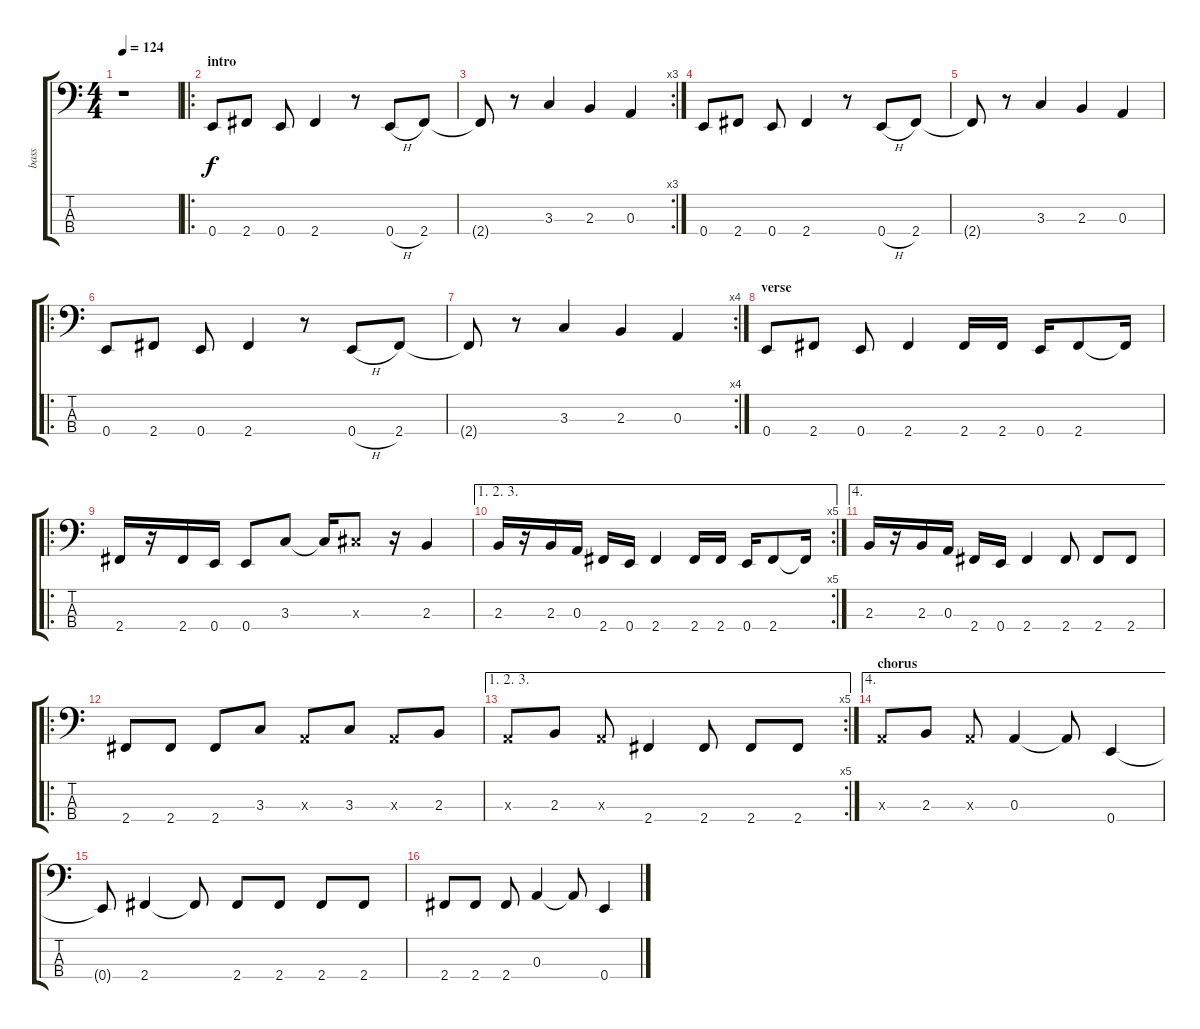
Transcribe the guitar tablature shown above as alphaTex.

\track ("bass" "bass") {instrument electricbasspick}
\staff {score tabs}
\tuning (G2 D2 A1 E1) {hide}
\ts (4 4)
\tempo 124
\clef f4
\ks c
r.1{dy f instrument electricbasspick} |
\ro
\section ("" "intro")
0.4.8 2.4.8 0.4.8 2.4.4 r.8 0.4{h}.8 2.4.8 |
\rc 3
2.4{t}.8 r.8 3.3.4 2.3.4 0.3.4 |
0.4.8 2.4.8 0.4.8 2.4.4 r.8 0.4{h}.8 2.4.8 |
2.4{t}.8 r.8 3.3.4 2.3.4 0.3.4 |
\ro
0.4.8 2.4.8 0.4.8 2.4.4 r.8 0.4{h}.8 2.4.8 |
\rc 4
2.4{t}.8 r.8 3.3.4 2.3.4 0.3.4 |
\section ("" "verse")
0.4.8 2.4.8 0.4.8 2.4.4 2.4.16 2.4.16 0.4.16 2.4.8 2.4{t}.16 |
\ro
2.4.16 r.16 2.4.16 0.4.16 0.4.8 3.3.8 3.3{t}.16 4.3{x}.8 r.16 2.3.4 |
\ae (1 2 3)
\rc 5
2.3.16 r.16 2.3.16 0.3.16 2.4.16 0.4.16 2.4.4 2.4.16 2.4.16 0.4.16 2.4.8 2.4{t}.16 |
\ae 4
2.3.16 r.16 2.3.16 0.3.16 2.4.16 0.4.16 2.4.4 2.4.8 2.4.8 2.4.8 |
\ro
2.4.8 2.4.8 2.4.8 3.3.8 0.3{x}.8 3.3.8 0.3{x}.8 2.3.8 |
\ae (1 2 3)
\rc 5
0.3{x}.8 2.3.8 0.3{x}.8 2.4.4 2.4.8 2.4.8 2.4.8 |
\ae 4
\section ("" "chorus")
0.3{x}.8 2.3.8 0.3{x}.8 0.3.4 0.3{t}.8 0.4.4 |
0.4{t}.8 2.4.4 2.4{t}.8 2.4.8 2.4.8 2.4.8 2.4.8 |
2.4.8 2.4.8 2.4.8 0.3.4 0.3{t}.8 0.4.4
